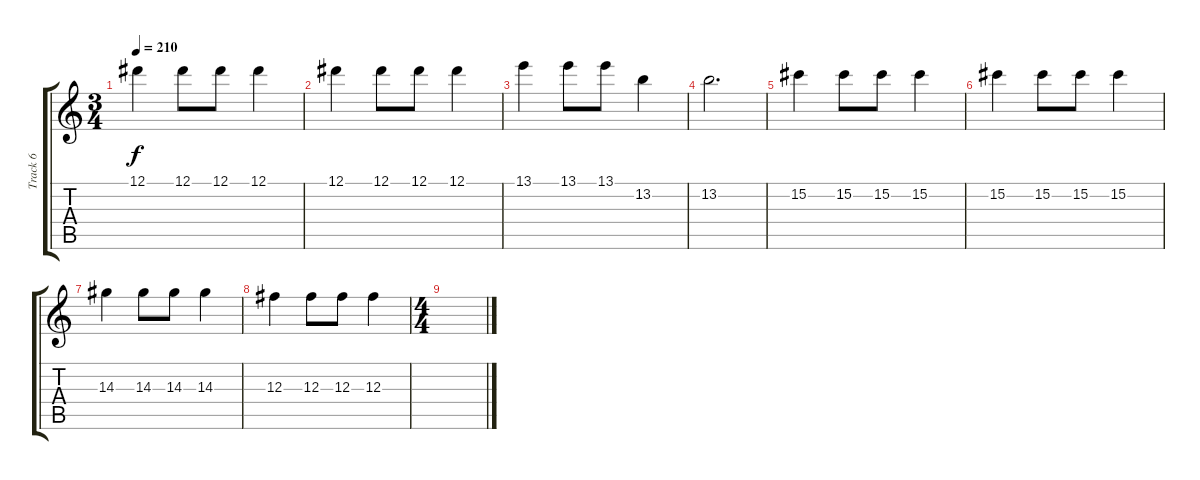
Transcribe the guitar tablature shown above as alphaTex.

\track ("Track 6" "Track 6") {instrument distortionguitar}
\staff {score tabs}
\tuning (Eb4 Bb3 Gb3 Db3 Ab2 Eb2) {hide}
\ts (3 4)
\tempo 210
\clef g2
\ks c
12.1.4{dy f} 12.1.8 12.1.8 12.1.4 |
12.1.4 12.1.8 12.1.8 12.1.4 |
13.1.4 13.1.8 13.1.8 13.2.4 |
13.2.2{d} |
15.2.4 15.2.8 15.2.8 15.2.4 |
15.2.4 15.2.8 15.2.8 15.2.4 |
14.3.4 14.3.8 14.3.8 14.3.4 |
12.3.4 12.3.8 12.3.8 12.3.4 |
\ts (4 4)
